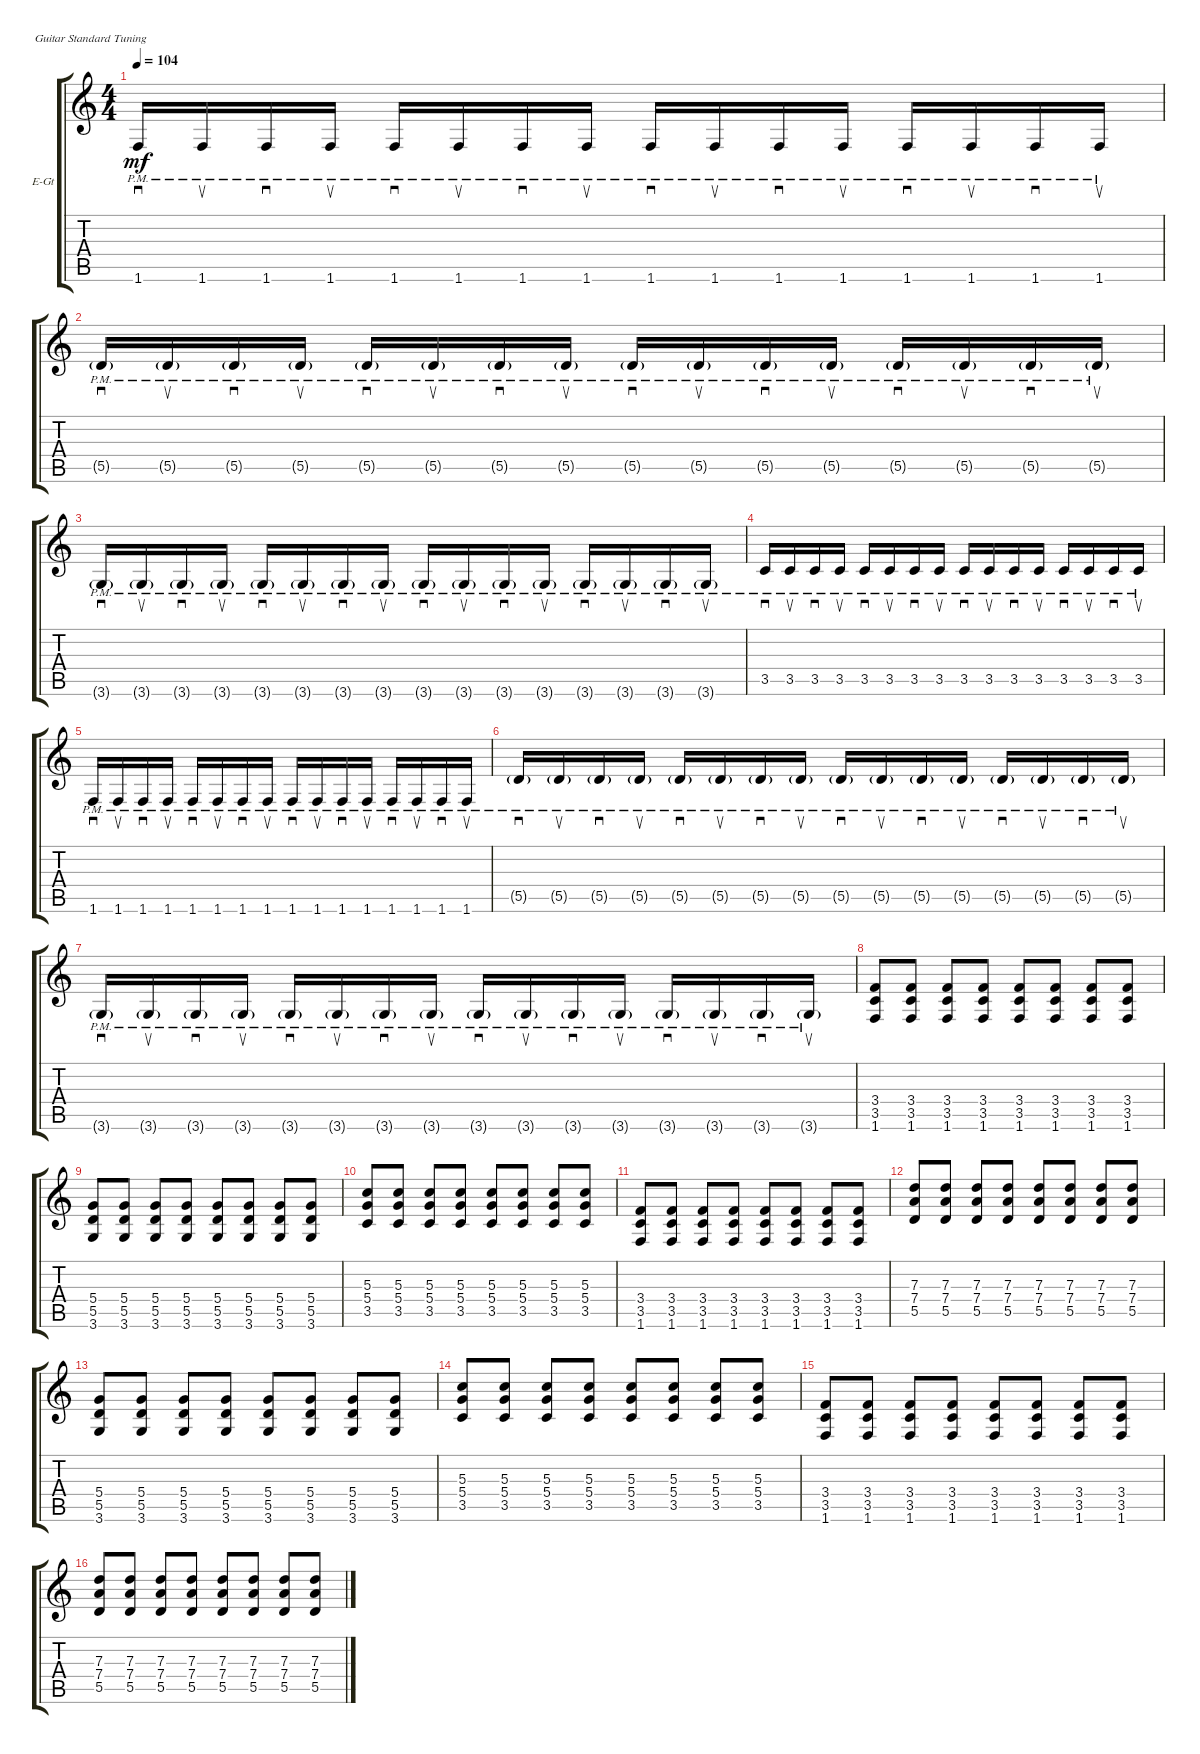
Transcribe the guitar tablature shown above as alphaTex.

\defaultSystemsLayout 4
\bracketExtendMode groupsimilarinstruments
\firstSystemTrackNameOrientation horizontal
\otherSystemsTrackNameOrientation horizontal
\track ("Electric Guitar" "E-Gt") {instrument overdrivenguitar}
\staff {score tabs}
\tuning (E4 B3 G3 D3 A2 E2)
\ts (4 4)
\tempo 104
\clef g2
\ks c
1.6{pm}.16{sd dy mf} 1.6{pm}.16{su} 1.6{pm}.16{sd} 1.6{pm}.16{su} 1.6{pm}.16{sd} 1.6{pm}.16{su} 1.6{pm}.16{sd} 1.6{pm}.16{su} 1.6{pm}.16{sd} 1.6{pm}.16{su} 1.6{pm}.16{sd} 1.6{pm}.16{su} 1.6{pm}.16{sd} 1.6{pm}.16{su} 1.6{pm}.16{sd} 1.6{pm}.16{su} |
5.5{g pm}.16{sd} 5.5{g pm}.16{su} 5.5{g pm}.16{sd} 5.5{g pm}.16{su} 5.5{g pm}.16{sd} 5.5{g pm}.16{su} 5.5{g pm}.16{sd} 5.5{g pm}.16{su} 5.5{g pm}.16{sd} 5.5{g pm}.16{su} 5.5{g pm}.16{sd} 5.5{g pm}.16{su} 5.5{g pm}.16{sd} 5.5{g pm}.16{su} 5.5{g pm}.16{sd} 5.5{g pm}.16{su} |
3.6{g pm}.16{sd} 3.6{g pm}.16{su} 3.6{g pm}.16{sd} 3.6{g pm}.16{su} 3.6{g pm}.16{sd} 3.6{g pm}.16{su} 3.6{g pm}.16{sd} 3.6{g pm}.16{su} 3.6{g pm}.16{sd} 3.6{g pm}.16{su} 3.6{g pm}.16{sd} 3.6{g pm}.16{su} 3.6{g pm}.16{sd} 3.6{g pm}.16{su} 3.6{g pm}.16{sd} 3.6{g pm}.16{su} |
3.5{pm}.16{sd} 3.5{pm}.16{su} 3.5{pm}.16{sd} 3.5{pm}.16{su} 3.5{pm}.16{sd} 3.5{pm}.16{su} 3.5{pm}.16{sd} 3.5{pm}.16{su} 3.5{pm}.16{sd} 3.5{pm}.16{su} 3.5{pm}.16{sd} 3.5{pm}.16{su} 3.5{pm}.16{sd} 3.5{pm}.16{su} 3.5{pm}.16{sd} 3.5{pm}.16{su} |
1.6{pm}.16{sd} 1.6{pm}.16{su} 1.6{pm}.16{sd} 1.6{pm}.16{su} 1.6{pm}.16{sd} 1.6{pm}.16{su} 1.6{pm}.16{sd} 1.6{pm}.16{su} 1.6{pm}.16{sd} 1.6{pm}.16{su} 1.6{pm}.16{sd} 1.6{pm}.16{su} 1.6{pm}.16{sd} 1.6{pm}.16{su} 1.6{pm}.16{sd} 1.6{pm}.16{su} |
5.5{g pm}.16{sd} 5.5{g pm}.16{su} 5.5{g pm}.16{sd} 5.5{g pm}.16{su} 5.5{g pm}.16{sd} 5.5{g pm}.16{su} 5.5{g pm}.16{sd} 5.5{g pm}.16{su} 5.5{g pm}.16{sd} 5.5{g pm}.16{su} 5.5{g pm}.16{sd} 5.5{g pm}.16{su} 5.5{g pm}.16{sd} 5.5{g pm}.16{su} 5.5{g pm}.16{sd} 5.5{g pm}.16{su} |
3.6{g pm}.16{sd} 3.6{g pm}.16{su} 3.6{g pm}.16{sd} 3.6{g pm}.16{su} 3.6{g pm}.16{sd} 3.6{g pm}.16{su} 3.6{g pm}.16{sd} 3.6{g pm}.16{su} 3.6{g pm}.16{sd} 3.6{g pm}.16{su} 3.6{g pm}.16{sd} 3.6{g pm}.16{su} 3.6{g pm}.16{sd} 3.6{g pm}.16{su} 3.6{g pm}.16{sd} 3.6{g pm}.16{su} |
(1.6 3.5 3.4).8 (1.6 3.5 3.4).8 (1.6 3.5 3.4).8 (1.6 3.5 3.4).8 (1.6 3.5 3.4).8 (1.6 3.5 3.4).8 (1.6 3.5 3.4).8 (1.6 3.5 3.4).8 |
(3.6 5.5 5.4).8 (3.6 5.5 5.4).8 (3.6 5.5 5.4).8 (3.6 5.5 5.4).8 (3.6 5.5 5.4).8 (3.6 5.5 5.4).8 (3.6 5.5 5.4).8 (3.6 5.5 5.4).8 |
(3.5 5.4 5.3).8 (3.5 5.4 5.3).8 (3.5 5.4 5.3).8 (3.5 5.4 5.3).8 (3.5 5.4 5.3).8 (3.5 5.4 5.3).8 (3.5 5.4 5.3).8 (3.5 5.4 5.3).8 |
(1.6 3.5 3.4).8 (1.6 3.5 3.4).8 (1.6 3.5 3.4).8 (1.6 3.5 3.4).8 (1.6 3.5 3.4).8 (1.6 3.5 3.4).8 (1.6 3.5 3.4).8 (1.6 3.5 3.4).8 |
(5.5 7.4 7.3).8 (5.5 7.4 7.3).8 (5.5 7.4 7.3).8 (5.5 7.4 7.3).8 (5.5 7.4 7.3).8 (5.5 7.4 7.3).8 (5.5 7.4 7.3).8 (5.5 7.4 7.3).8 |
(3.6 5.5 5.4).8 (3.6 5.5 5.4).8 (3.6 5.5 5.4).8 (3.6 5.5 5.4).8 (3.6 5.5 5.4).8 (3.6 5.5 5.4).8 (3.6 5.5 5.4).8 (3.6 5.5 5.4).8 |
(3.5 5.4 5.3).8 (3.5 5.4 5.3).8 (3.5 5.4 5.3).8 (3.5 5.4 5.3).8 (3.5 5.4 5.3).8 (3.5 5.4 5.3).8 (3.5 5.4 5.3).8 (3.5 5.4 5.3).8 |
(1.6 3.5 3.4).8 (1.6 3.5 3.4).8 (1.6 3.5 3.4).8 (1.6 3.5 3.4).8 (1.6 3.5 3.4).8 (1.6 3.5 3.4).8 (1.6 3.5 3.4).8 (1.6 3.5 3.4).8 |
(5.5 7.4 7.3).8 (5.5 7.4 7.3).8 (5.5 7.4 7.3).8 (5.5 7.4 7.3).8 (5.5 7.4 7.3).8 (5.5 7.4 7.3).8 (5.5 7.4 7.3).8 (5.5 7.4 7.3).8
